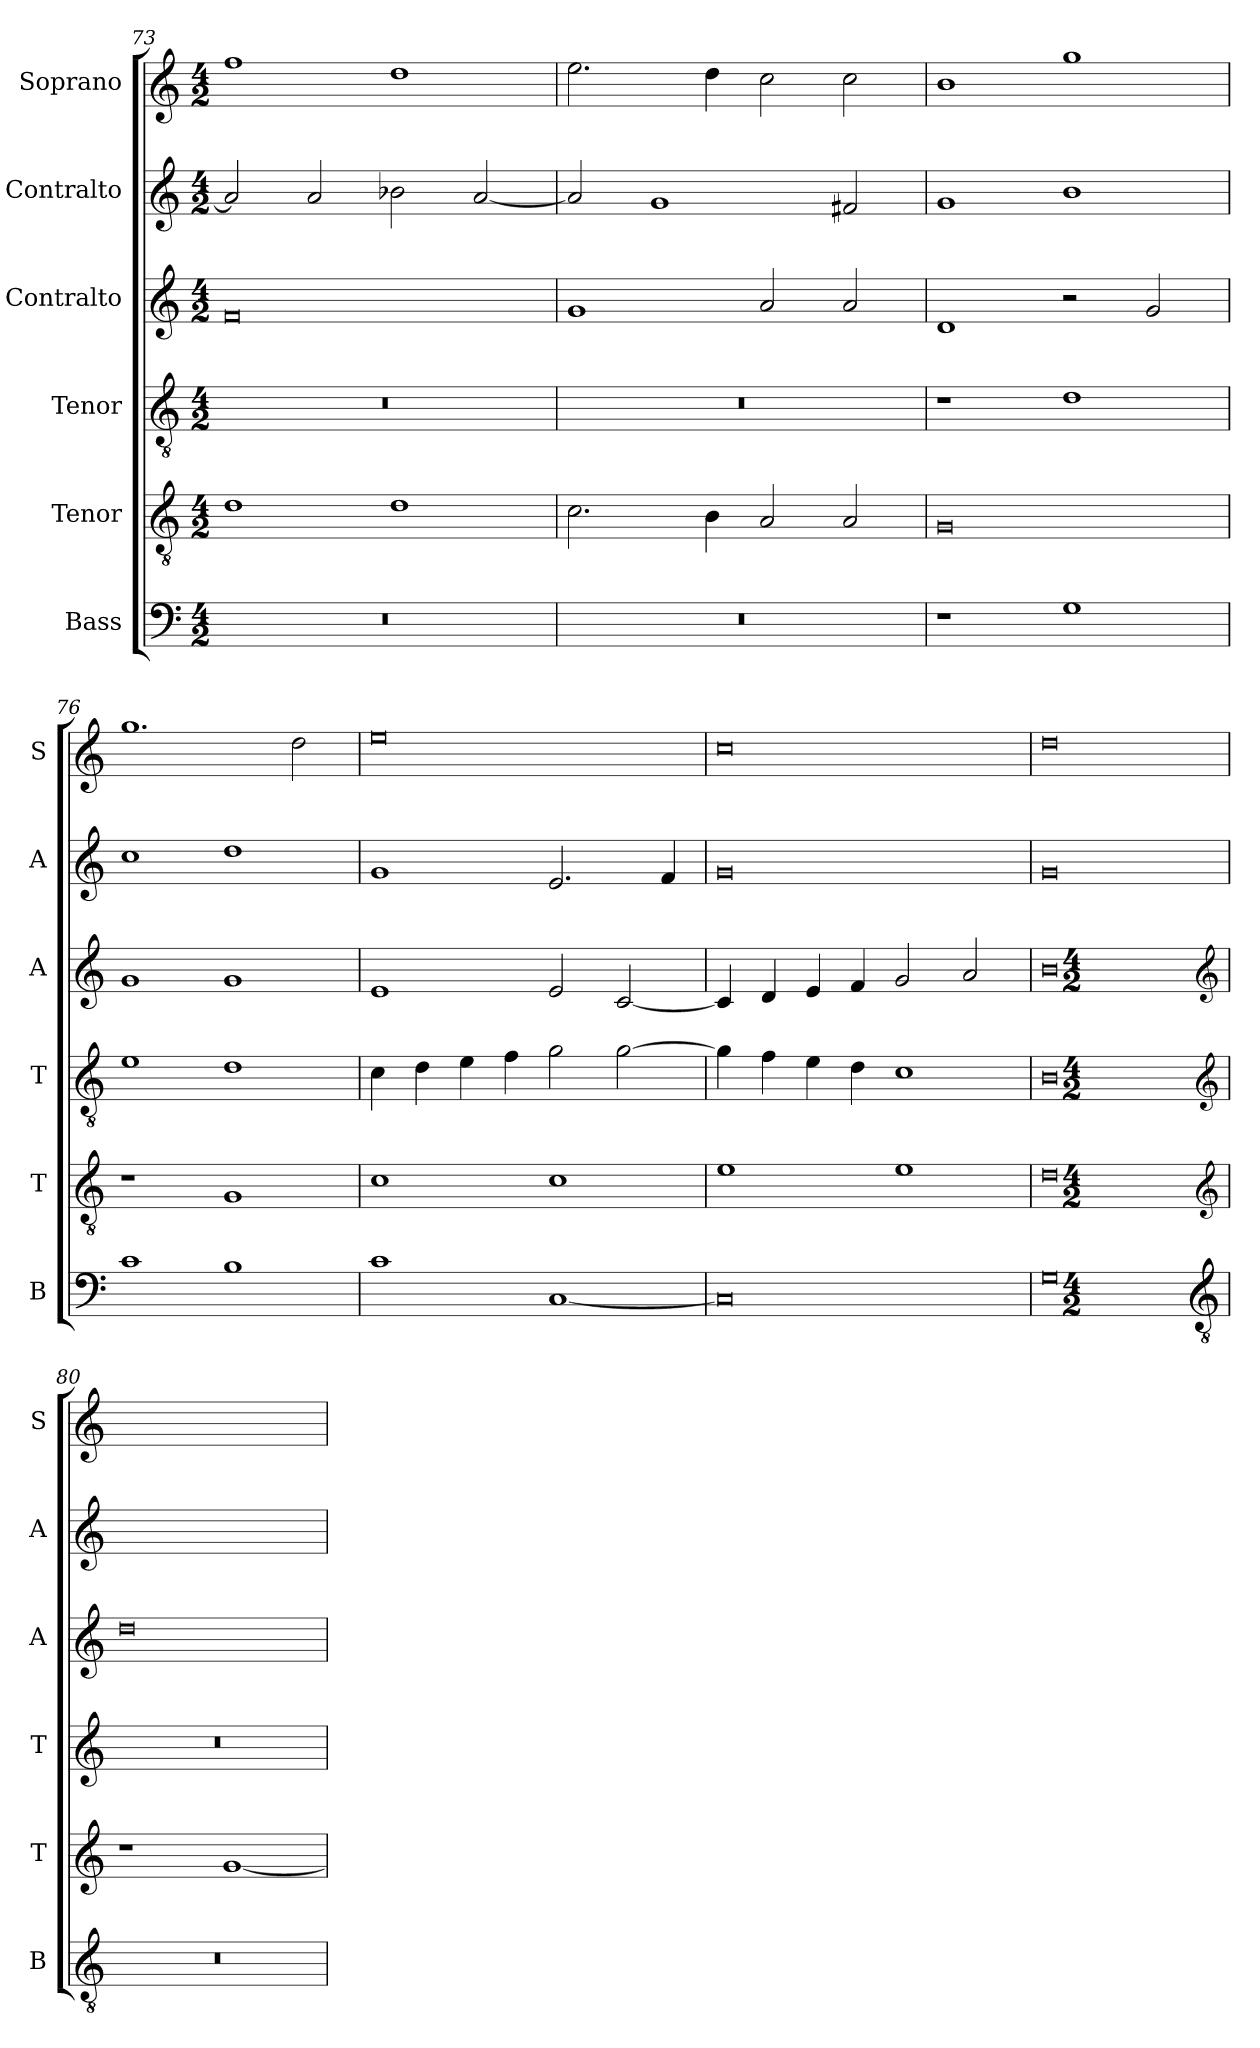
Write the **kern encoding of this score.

**kern	**kern	**kern	**kern	**kern	**kern
*part6	*part5	*part4	*part3	*part2	*part1
*staff6	*staff5	*staff4	*staff3	*staff2	*staff1
*I"Bass	*I"Tenor	*I"Tenor	*I"Contralto	*I"Contralto	*I"Soprano
*I'B	*I'T	*I'T	*I'A	*I'A	*I'S
*clefF4	*clefGv2	*clefGv2	*clefG2	*clefG2	*clefG2
*k[]	*k[]	*k[]	*k[]	*k[]	*k[]
*G:mix	*G:mix	*G:mix	*G:mix	*G:mix	*G:mix
*M4/2	*M4/2	*M4/2	*M4/2	*M4/2	*M4/2
=73	=73	=73	=73	=73	=73
0r	1d	0r	0f	2a]	1ff
.	.	.	.	2a	.
.	1d	.	.	2b-X	1dd
.	.	.	.	[2a	.
=74	=74	=74	=74	=74	=74
0r	2.c	0r	1g	2a]	2.ee
.	.	.	.	1g	.
.	4B	.	.	.	4dd
.	2A	.	2a	.	2cc
.	2A	.	2a	2f#X	2cc
=75	=75	=75	=75	=75	=75
1r	0G	1r	1d	1g	1b
1G	.	1d	2r	1b	1gg
.	.	.	2g	.	.
=76	=76	=76	=76	=76	=76
1c	1r	1e	1g	1cc	1.gg
1B	1G	1d	1g	1dd	.
.	.	.	.	.	2dd
=77	=77	=77	=77	=77	=77
1c	1c	4c	1e	1g	0ee
.	.	4d	.	.	.
.	.	4e	.	.	.
.	.	4f	.	.	.
[1C	1c	2g	2e	2.e	.
.	.	[2g	[2c	.	.
.	.	.	.	4f	.
=78	=78	=78	=78	=78	=78
0C]	1e	4g]	4c]	0g	0cc
.	.	4f	4d	.	.
.	.	4e	4e	.	.
.	.	4d	4f	.	.
.	1e	1c	2g	.	.
.	.	.	2a	.	.
=79	=79	=79	=79	=79	=79
0G	0d	0B	0b	0g	0dd
*clefGv2	*clefG2	*clefG2	*clefG2	*	*
*k[]	*k[]	*k[]	*k[]	*	*
*G:mix	*G:mix	*G:mix	*G:mix	*	*
*M4/2	*M4/2	*M4/2	*M4/2	*	*
=80	=80	=80	=80	=80	=80
0r	1r	0r	0dd	0ryy	0ryy
.	[1g	.	.	.	.
=	=	=	=	=	=
*-	*-	*-	*-	*-	*-
